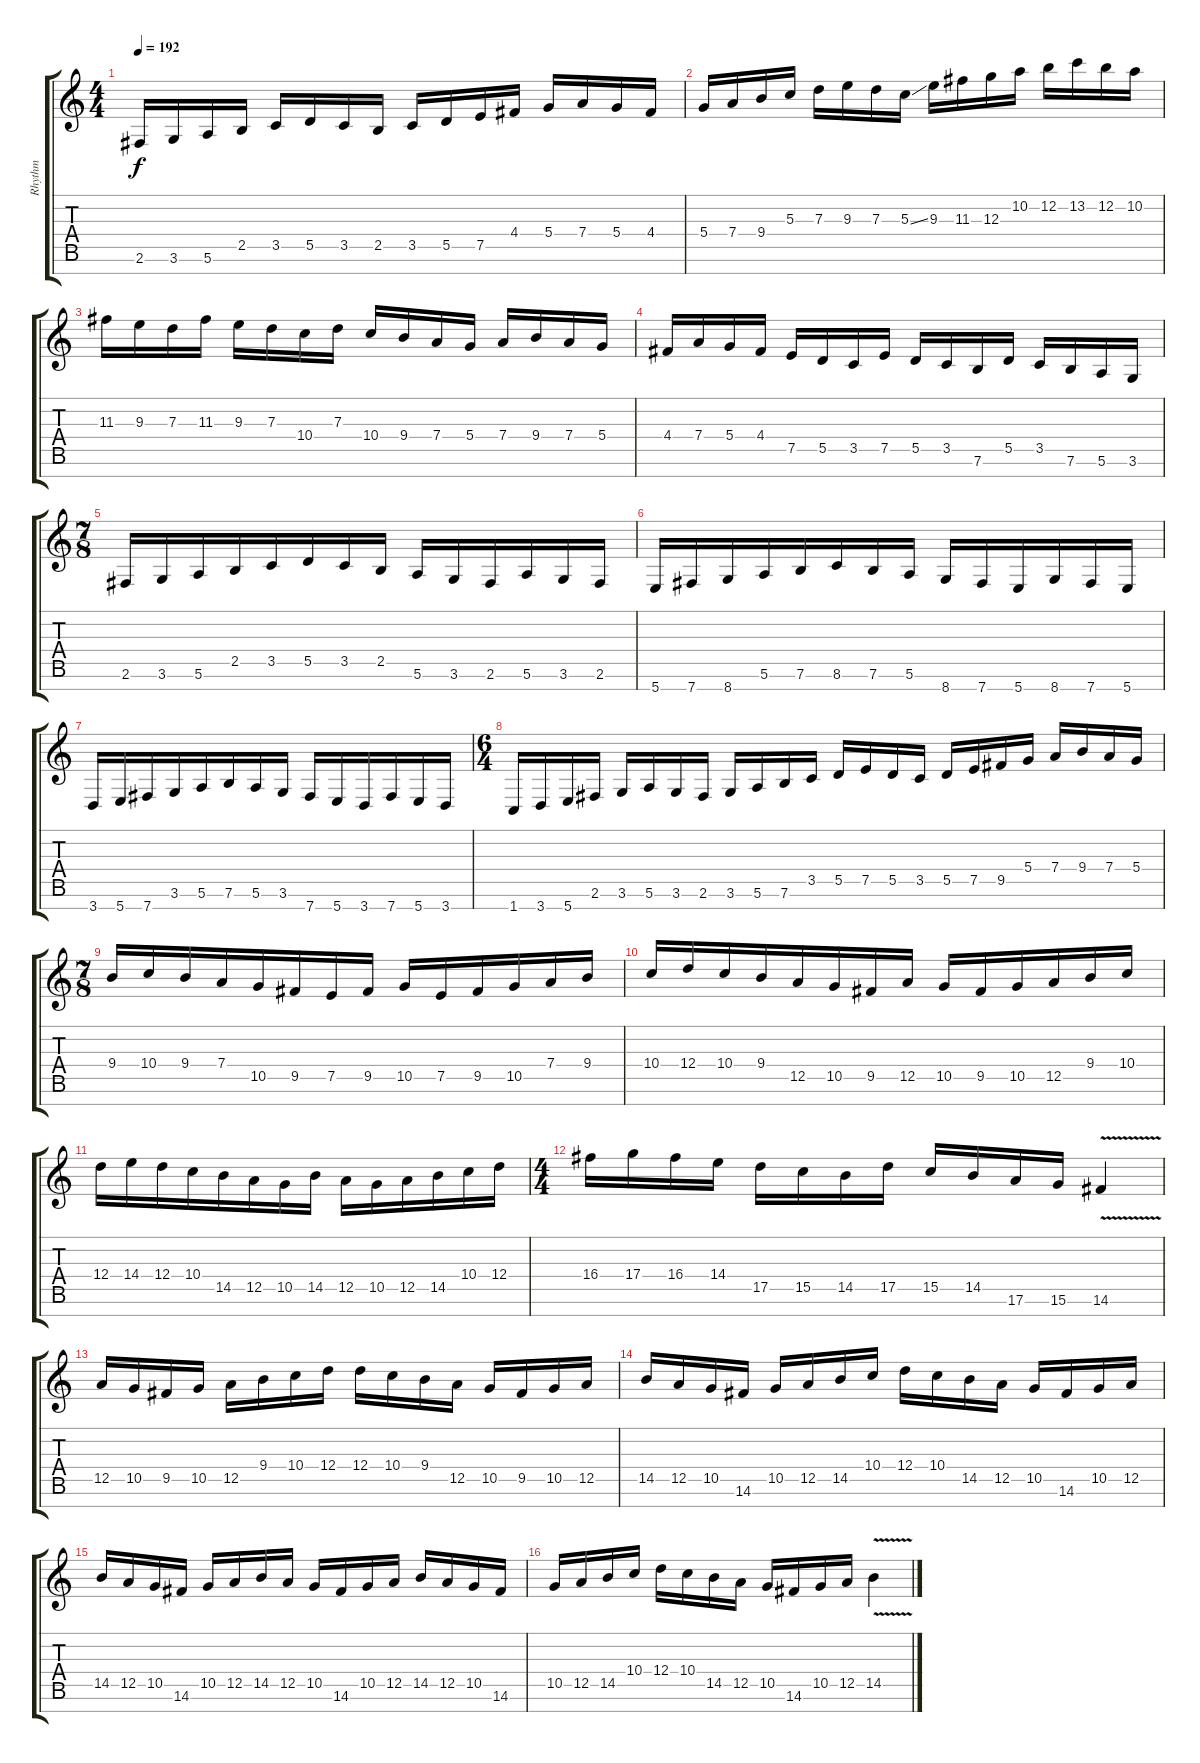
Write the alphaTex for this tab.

\track ("Rhythm" "Rhythm") {instrument distortionguitar}
\staff {score tabs}
\tuning (E4 B3 G3 D3 A2 E2 B1) {hide}
\ts (4 4)
\tempo 192
\clef g2
\ks c
2.6.16{dy f} 3.6.16 5.6.16 2.5.16 3.5.16 5.5.16 3.5.16 2.5.16 3.5.16 5.5.16 7.5.16 4.4.16 5.4.16 7.4.16 5.4.16 4.4.16 |
5.4.16 7.4.16 9.4.16 5.3.16 7.3.16 9.3.16 7.3.16 5.3{ss}.16 9.3.16 11.3.16 12.3.16 10.2.16 12.2.16 13.2.16 12.2.16 10.2.16 |
11.3.16 9.3.16 7.3.16 11.3.16 9.3.16 7.3.16 10.4.16 7.3.16 10.4.16 9.4.16 7.4.16 5.4.16 7.4.16 9.4.16 7.4.16 5.4.16 |
4.4.16 7.4.16 5.4.16 4.4.16 7.5.16 5.5.16 3.5.16 7.5.16 5.5.16 3.5.16 7.6.16 5.5.16 3.5.16 7.6.16 5.6.16 3.6.16 |
\ts (7 8)
2.6.16 3.6.16 5.6.16 2.5.16 3.5.16 5.5.16 3.5.16 2.5.16 5.6.16 3.6.16 2.6.16 5.6.16 3.6.16 2.6.16 |
5.7.16 7.7.16 8.7.16 5.6.16 7.6.16 8.6.16 7.6.16 5.6.16 8.7.16 7.7.16 5.7.16 8.7.16 7.7.16 5.7.16 |
3.7.16 5.7.16 7.7.16 3.6.16 5.6.16 7.6.16 5.6.16 3.6.16 7.7.16 5.7.16 3.7.16 7.7.16 5.7.16 3.7.16 |
\ts (6 4)
1.7.16 3.7.16 5.7.16 2.6.16 3.6.16 5.6.16 3.6.16 2.6.16 3.6.16 5.6.16 7.6.16 3.5.16 5.5.16 7.5.16 5.5.16 3.5.16 5.5.16 7.5.16 9.5.16 5.4.16 7.4.16 9.4.16 7.4.16 5.4.16 |
\ts (7 8)
9.4.16 10.4.16 9.4.16 7.4.16 10.5.16 9.5.16 7.5.16 9.5.16 10.5.16 7.5.16 9.5.16 10.5.16 7.4.16 9.4.16 |
10.4.16 12.4.16 10.4.16 9.4.16 12.5.16 10.5.16 9.5.16 12.5.16 10.5.16 9.5.16 10.5.16 12.5.16 9.4.16 10.4.16 |
12.4.16 14.4.16 12.4.16 10.4.16 14.5.16 12.5.16 10.5.16 14.5.16 12.5.16 10.5.16 12.5.16 14.5.16 10.4.16 12.4.16 |
\ts (4 4)
16.4.16 17.4.16 16.4.16 14.4.16 17.5.16 15.5.16 14.5.16 17.5.16 15.5.16 14.5.16 17.6.16 15.6.16 14.6{v}.4 |
12.5.16 10.5.16 9.5.16 10.5.16 12.5.16 9.4.16 10.4.16 12.4.16 12.4.16 10.4.16 9.4.16 12.5.16 10.5.16 9.5.16 10.5.16 12.5.16 |
14.5.16 12.5.16 10.5.16 14.6.16 10.5.16 12.5.16 14.5.16 10.4.16 12.4.16 10.4.16 14.5.16 12.5.16 10.5.16 14.6.16 10.5.16 12.5.16 |
14.5.16 12.5.16 10.5.16 14.6.16 10.5.16 12.5.16 14.5.16 12.5.16 10.5.16 14.6.16 10.5.16 12.5.16 14.5.16 12.5.16 10.5.16 14.6.16 |
10.5.16 12.5.16 14.5.16 10.4.16 12.4.16 10.4.16 14.5.16 12.5.16 10.5.16 14.6.16 10.5.16 12.5.16 14.5{v}.4
